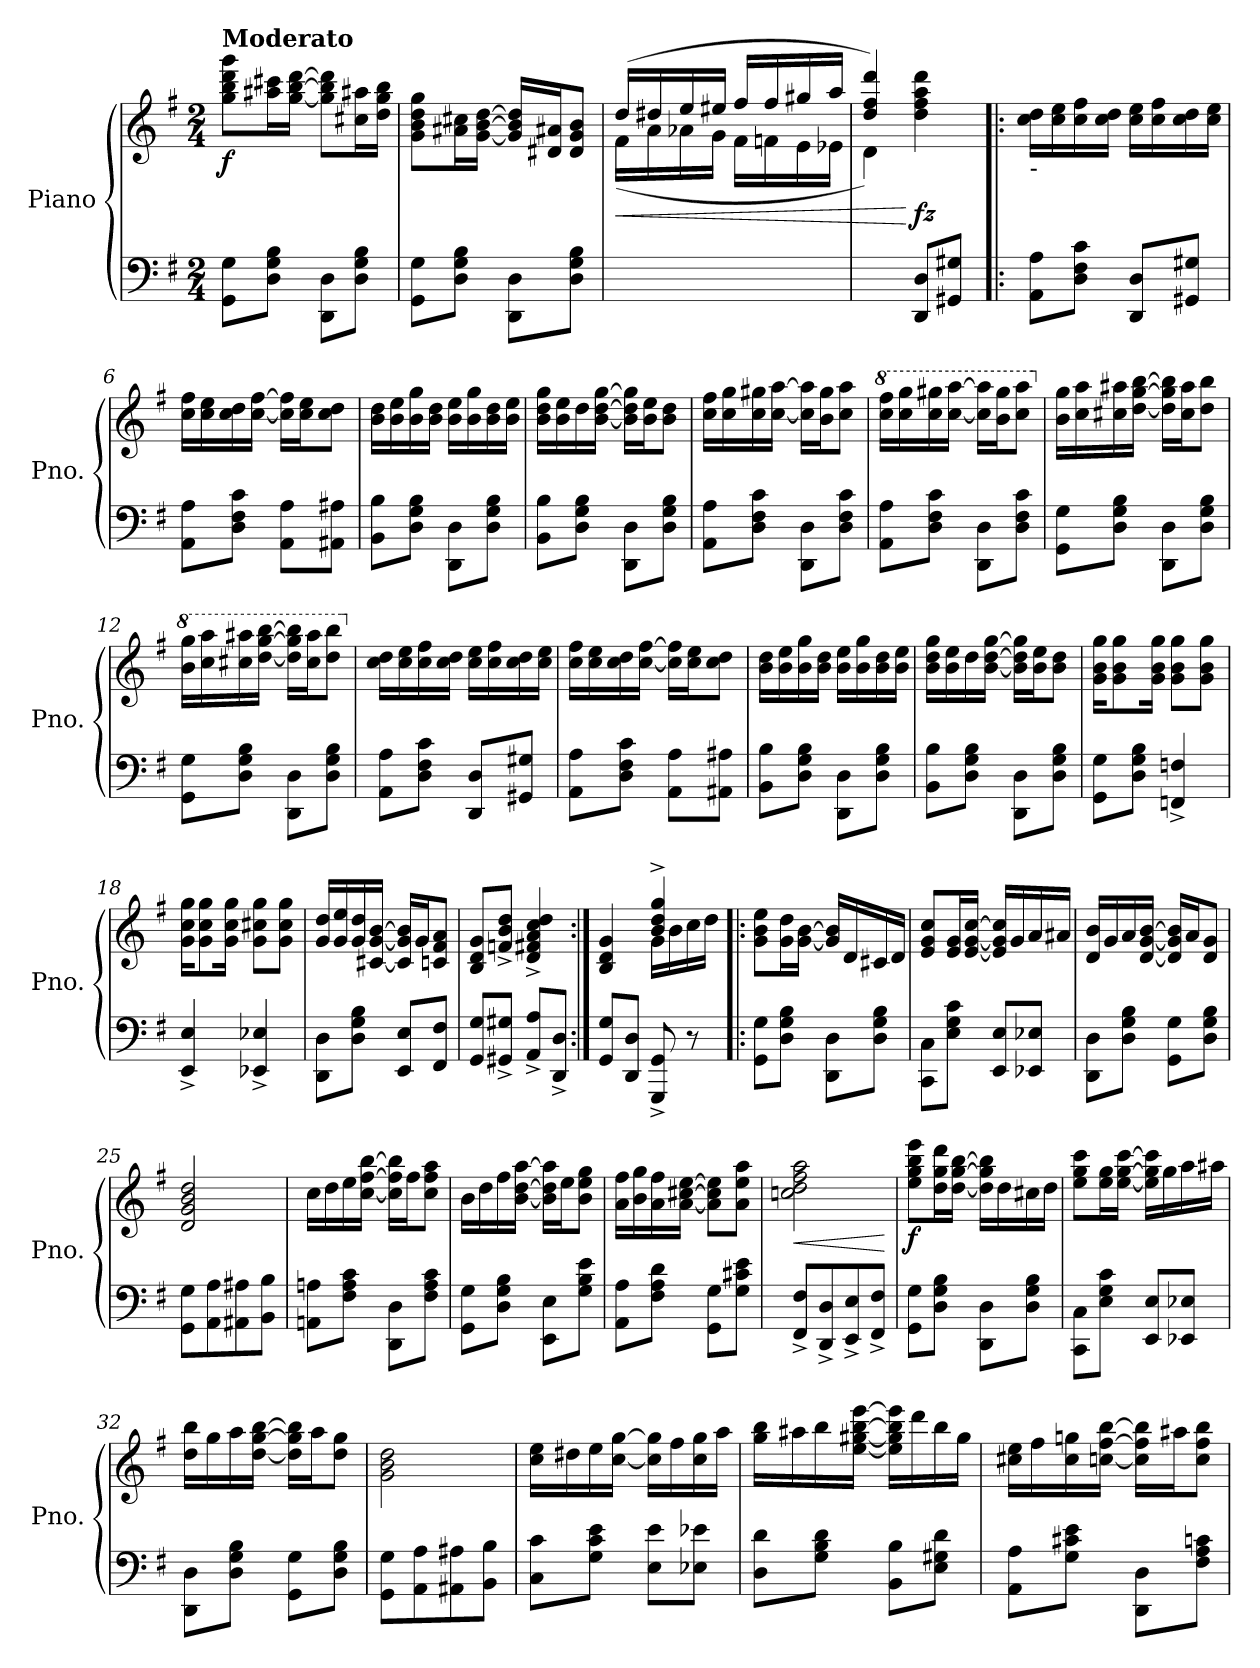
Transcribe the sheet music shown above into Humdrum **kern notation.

**kern	**kern	**dynam
*part1	*part1	*part1
*staff2	*staff1	*staff1/2
*I"Piano	*	*
*I'Pno.	*	*
*clefF4	*clefG2	*
*k[f#]	*k[f#]	*
*M2/4	*M2/4	*
=1	=1	=1
!	!LO:TX:a:B:t=Moderato	!
!	!	!LO:DY:b
8GG\ 8G\L	8gg\ 8bb\ 8ddd\ 8ggg\L	f
8D\ 8G\ 8B\J	16aa#X\ 16ccc#X\L	.
.	[16gg\ [16bb\ [16ddd\JJ	.
8DD\ 8D\L	8gg\] 8bb\] 8ddd\]L	.
8D\ 8G\ 8B\J	16cc#X\ 16aa#X\L	.
.	16dd\ 16gg\ 16bb\JJ	.
=2	=2	=2
8GG\ 8G\L	8g\ 8b\ 8dd\ 8gg\L	.
8D\ 8G\ 8B\J	16a#X\ 16cc#X\L	.
.	[16g\ [16b\ [16dd\JJ	.
8DD\ 8D\L	16g/] 16b/] 16dd/]LL	.
.	16d#X/ 16a#X/J	.
8D\ 8G\ 8B\J	8d#/ 8g/ 8b/J	.
=3	=3	=3
!	!LO:TX:a:t=R.H.	!
!	!LO:TX:b:t=L.H.	!
!	!	!LO:HP:b
*	*^	*
2ryy	(>16dd/LL	(<16f#\LL	<
.	16dd#X/	16a\	.
.	16ee/	16a-X\	.
.	16ee#X/JJ	16g\JJ	.
.	16ff#/LL	16f#\LL	.
.	16ff#/	16fn\	.
.	16gg#X/	16e\	.
.	16aa/JJ	16e-X\JJ	.
=4	=4	=4	=4
4ryy	4dd/ 4ff#/ 4ddd/)	4d\)	.
!	!	!	!LO:DY:n=1:b
8DD/ 8D/L	4dd\ 4ff#\ 4aa\ 4ddd\	4ryy	[ fz
8GG#X/ 8G#X/J	.	.	.
*	*v	*v	*
!!LO:LB:g=z
=5!|:	=5!|:	=5!|:
!	!LO:TX:b:t=-	!
!	!	!LO:DY:b
!	!	!LO:DY:n=1:b
8AA\ 8A\L	16cc\ 16dd\LL	mf f
.	16cc\ 16ee\	.
8D\ 8F#\ 8c\J	16cc\ 16ff#\	.
.	16cc\ 16dd\JJ	.
8DD/ 8D/L	16cc\ 16ee\LL	.
.	16cc\ 16ff#\	.
8GG#X/ 8G#X/J	16cc\ 16dd\	.
.	16cc\ 16ee\JJ	.
=6	=6	=6
8AA\ 8A\L	16cc\ 16ff#\LL	.
.	16cc\ 16ee\	.
8D\ 8F#\ 8c\J	16cc\ 16dd\	.
.	[16cc\ [16ff#\JJ	.
8AA\ 8A\L	16cc\] 16ff#\]LL	.
.	16cc\ 16ee\J	.
8AA#X\ 8A#X\J	8cc\ 8dd\J	.
=7	=7	=7
8BB\ 8B\L	16b\ 16dd\LL	.
.	16b\ 16ee\	.
8D\ 8G\ 8B\J	16b\ 16gg\	.
.	16b\ 16dd\JJ	.
8DD\ 8D\L	16b\ 16ee\LL	.
.	16b\ 16gg\	.
8D\ 8G\ 8B\J	16b\ 16dd\	.
.	16b\ 16ee\JJ	.
=8	=8	=8
8BB\ 8B\L	16b\ 16dd\ 16gg\LL	.
.	16b\ 16ee\	.
8D\ 8G\ 8B\J	16dd\	.
.	[16b\ [16dd\ [16gg\JJ	.
8DD\ 8D\L	16b\] 16dd\] 16gg\]LL	.
.	16b\ 16ee\J	.
8D\ 8G\ 8B\J	8b\ 8dd\J	.
!!LO:LB:g=z
=9	=9	=9
8AA\ 8A\L	16cc\ 16ff#\LL	.
.	16cc\ 16gg\	.
8D\ 8F#\ 8c\J	16cc\ 16gg#X\	.
.	[16cc\ [16aa\JJ	.
8DD\ 8D\L	16cc\] 16aa\]LL	.
.	16b\ 16gg#\J	.
8D\ 8F#\ 8c\J	8cc\ 8aa\J	.
=10	=10	=10
*	*8va	*
8AA\ 8A\L	16ccc\ 16fff#\LL	.
.	16ccc\ 16ggg\	.
8D\ 8F#\ 8c\J	16ccc\ 16ggg#X\	.
.	[16ccc\ [16aaa\JJ	.
8DD\ 8D\L	16ccc\] 16aaa\]LL	.
.	16bb\ 16ggg#\J	.
8D\ 8F#\ 8c\J	8ccc\ 8aaa\J	.
=11	=11	=11
*	*X8va	*
8GG\ 8G\L	16b\ 16gg\LL	.
.	16cc\ 16aa\	.
8D\ 8G\ 8B\J	16cc#X\ 16aa#X\	.
.	[16dd\ [16gg\ [16bb\JJ	.
8DD\ 8D\L	16dd\] 16gg\] 16bb\]LL	.
.	16cc#\ 16aa#\J	.
8D\ 8G\ 8B\J	8dd\ 8bb\J	.
=12	=12	=12
*	*8va	*
8GG\ 8G\L	16bb\ 16ggg\LL	.
.	16ccc\ 16aaa\	.
8D\ 8G\ 8B\J	16ccc#X\ 16aaa#X\	.
.	[16ddd\ [16ggg\ [16bbb\JJ	.
8DD\ 8D\L	16ddd\] 16ggg\] 16bbb\]LL	.
.	16ccc#\ 16aaa#\J	.
8D\ 8G\ 8B\J	8ddd\ 8bbb\J	.
!!LO:LB:g=z
=13	=13	=13
*	*X8va	*
8AA\ 8A\L	16cc\ 16dd\LL	.
.	16cc\ 16ee\	.
8D\ 8F#\ 8c\J	16cc\ 16ff#\	.
.	16cc\ 16dd\JJ	.
8DD/ 8D/L	16cc\ 16ee\LL	.
.	16cc\ 16ff#\	.
8GG#X/ 8G#X/J	16cc\ 16dd\	.
.	16cc\ 16ee\JJ	.
=14	=14	=14
8AA\ 8A\L	16cc\ 16ff#\LL	.
.	16cc\ 16ee\	.
8D\ 8F#\ 8c\J	16cc\ 16dd\	.
.	[16cc\ [16ff#\JJ	.
8AA\ 8A\L	16cc\] 16ff#\]LL	.
.	16cc\ 16ee\J	.
8AA#X\ 8A#X\J	8cc\ 8dd\J	.
=15	=15	=15
8BB\ 8B\L	16b\ 16dd\LL	.
.	16b\ 16ee\	.
8D\ 8G\ 8B\J	16b\ 16gg\	.
.	16b\ 16dd\JJ	.
8DD\ 8D\L	16b\ 16ee\LL	.
.	16b\ 16gg\	.
8D\ 8G\ 8B\J	16b\ 16dd\	.
.	16b\ 16ee\JJ	.
=16	=16	=16
8BB\ 8B\L	16b\ 16dd\ 16gg\LL	.
.	16b\ 16ee\	.
8D\ 8G\ 8B\J	16dd\	.
.	[16b\ [16dd\ [16gg\JJ	.
8DD\ 8D\L	16b\] 16dd\] 16gg\]LL	.
.	16b\ 16ee\J	.
8D\ 8G\ 8B\J	8b\ 8dd\J	.
!!LO:PB:g=z
=17	=17	=17
8GG\ 8G\L	16g\ 16b\ 16gg\KL	.
.	8g\ 8b\ 8gg\	.
8D\ 8G\ 8B\J	.	.
.	16g\ 16b\ 16gg\Jk	.
4FFn/^ 4Fn/^	8g\ 8b\ 8gg\L	.
.	8g\ 8b\ 8gg\J	.
=18	=18	=18
4EE/^ 4E/^	16g\ 16cc\ 16gg\KL	.
.	8g\ 8cc\ 8gg\	.
.	16g\ 16cc\ 16gg\Jk	.
4EE-X/^ 4E-X/^	8g\ 8cc#X\ 8gg\L	.
.	8g\ 8cc#\ 8gg\J	.
=19	=19	=19
8DD\ 8D\L	16g/ 16dd/LL	.
.	16g/ 16ee/	.
8D\ 8G\ 8B\J	16g/ 16dd/	.
.	[16c#X/ [16g/ [16b/JJ	.
8EE/ 8E/L	16c#/] 16g/] 16b/]LL	.
.	16g/J	.
8FF#/ 8F#/J	8cn/ 8f#/ 8a/J	.
=20	=20	=20
8GG/ 8G/L	8B/ 8d/ 8g/L	.
8GG#X/^ 8G#X/^J	8fn/^ 8b/^ 8dd/^J	.
8AA/^ 8A/^L	4d/^ 4f#X/^ 4a/^ 4cc/^ 4dd/^	.
8DD/^ 8D/^J	.	.
=21:|!	=21:|!	=21:|!
*	*^	*
8GG/ 8G/L	4B/ 4d/ 4g/	4ryy	.
8DD/ 8D/J	.	.	.
8GGG/^ 8GG/^	4b/^ 4dd/^ 4gg/^	16g\LL	.
.	.	16b\	.
8r	.	16cc\	.
.	.	16dd\JJ	.
!!LO:PB:g=z
=22!|:	=22!|:	=22!|:	=22!|:
!	!LO:TX:b:t=-	!	!
!	!	!	!LO:DY:b
!	!	!	!LO:DY:n=1:b
*	*v	*v	*
8GG\ 8G\L	8g\ 8b\ 8ee\L	p f
8D\ 8G\ 8B\J	16g\ 16dd\L	.
.	[16g\ [16b\JJ	.
8DD\ 8D\L	16g/] 16b/]LL	.
.	16d/	.
8D\ 8G\ 8B\J	16c#X/	.
.	16d/JJ	.
=23	=23	=23
8CC\ 8C\L	8e/ 8g/ 8cc/L	.
8E\ 8G\ 8c\J	16e/ 16g/L	.
.	[16e/ [16g/ [16cc/JJ	.
8EE/ 8E/L	16e/] 16g/] 16cc/]LL	.
.	16g/	.
8EE-X/ 8E-X/J	16a/	.
.	16a#X/JJ	.
=24	=24	=24
8DD\ 8D\L	16d/ 16b/LL	.
.	16g/	.
8D\ 8G\ 8B\J	16a/	.
.	[16d/ [16g/ [16b/JJ	.
8GG\ 8G\L	16d/] 16g/] 16b/]LL	.
.	16a/J	.
8D\ 8G\ 8B\J	8d/ 8g/J	.
=25	=25	=25
8GG\ 8G\L	2d/ 2g/ 2b/ 2dd/	.
8AA\ 8A\	.	.
8AA#X\ 8A#X\	.	.
8BB\ 8B\J	.	.
=26	=26	=26
8AAn\ 8An\L	16cc\LL	.
.	16dd\	.
8F#\ 8A\ 8c\J	16ee\	.
.	[16cc\ [16ff#\ [16bb\JJ	.
8DD\ 8D\L	16cc\] 16ff#\] 16bb\]LL	.
.	16ff#\J	.
8F#\ 8A\ 8c\J	8cc\ 8ff#\ 8aa\J	.
!!LO:LB:g=z
=27	=27	=27
8GG\ 8G\L	16b\LL	.
.	16dd\	.
8D\ 8G\ 8B\J	16ff#\	.
.	[16b\ [16dd\ [16aa\JJ	.
8EE\ 8E\L	16b\] 16dd\] 16aa\]LL	.
.	16ee\J	.
8G\ 8B\ 8e\J	8b\ 8ee\ 8gg\J	.
=28	=28	=28
8AA\ 8A\L	16a\ 16ff#\LL	.
.	16b\ 16gg\	.
8F#\ 8A\ 8d\J	16a\ 16ff#\	.
.	[16a\ [16cc#X\ [16ee\JJ	.
8GG\ 8G\L	8a\] 8cc#\] 8ee\]L	.
8G\ 8c#X\ 8e\J	8a\ 8ee\ 8aa\J	.
=29	=29	=29
!	!	!LO:HP:b
8FF#/^ 8F#/^L	2ccn\ 2dd\ 2ff#\ 2aa\	<
8DD/^ 8D/^	.	.
8EE/^ 8E/^	.	.
8FF#/^ 8F#/^J	.	.
.	.	[
=30	=30	=30
!	!	!LO:DY:b
8GG\ 8G\L	8ee\ 8gg\ 8bb\ 8eee\L	f
8D\ 8G\ 8B\J	16dd\ 16gg\ 16ddd\L	.
.	[16dd\ [16gg\ [16bb\JJ	.
8DD\ 8D\L	16dd\] 16gg\] 16bb\]LL	.
.	16dd\	.
8D\ 8G\ 8B\J	16cc#X\	.
.	16dd\JJ	.
=31	=31	=31
8CC\ 8C\L	8ee\ 8gg\ 8ccc\L	.
8E\ 8G\ 8c\J	16ee\ 16gg\L	.
.	[16ee\ [16gg\ [16ccc\JJ	.
8EE/ 8E/L	16ee\] 16gg\] 16ccc\]LL	.
.	16gg\	.
8EE-X/ 8E-X/J	16aa\	.
.	16aa#X\JJ	.
=32	=32	=32
8DD\ 8D\L	16dd\ 16bb\LL	.
.	16gg\	.
8D\ 8G\ 8B\J	16aa\	.
.	[16dd\ [16gg\ [16bb\JJ	.
8GG\ 8G\L	16dd\] 16gg\] 16bb\]LL	.
.	16aa\J	.
8D\ 8G\ 8B\J	8dd\ 8gg\J	.
!!LO:LB:g=z
=33	=33	=33
8GG\ 8G\L	2g\ 2b\ 2dd\	.
8AA\ 8A\	.	.
8AA#X\ 8A#X\	.	.
8BB\ 8B\J	.	.
=34	=34	=34
8C\ 8c\L	16cc\ 16ee\LL	.
.	16dd#X\	.
8G\ 8c\ 8e\J	16ee\	.
.	[16cc\ [16gg\JJ	.
8E\ 8e\L	16cc\] 16gg\]LL	.
.	16ff#\	.
8E-X\ 8e-X\J	16cc\ 16gg\	.
.	16aa\JJ	.
=35	=35	=35
8D\ 8d\L	16gg\ 16bb\LL	.
.	16aa#X\	.
8G\ 8B\ 8d\J	16bb\	.
.	[16ee\ [16gg#X\ [16bb\ [16eee\JJ	.
8BB\ 8B\L	16ee\] 16gg#\] 16bb\] 16eee\]LL	.
.	16ddd\	.
8E\ 8G#X\ 8d\J	16bb\	.
.	16gg#\JJ	.
=36	=36	=36
8AA\ 8A\L	16cc#X\ 16ee\LL	.
.	16ff#\	.
8G\ 8c#X\ 8e\J	16cc#\ 16ggn\	.
.	[16ccn\ [16ff#\ [16bb\JJ	.
8DD\ 8D\L	16cc\] 16ff#\] 16bb\]LL	.
.	16aa#X\J	.
8F#\ 8A\ 8cn\J	8cc\ 8ff#\ 8bb\J	.
=	=	=
*-	*-	*-
